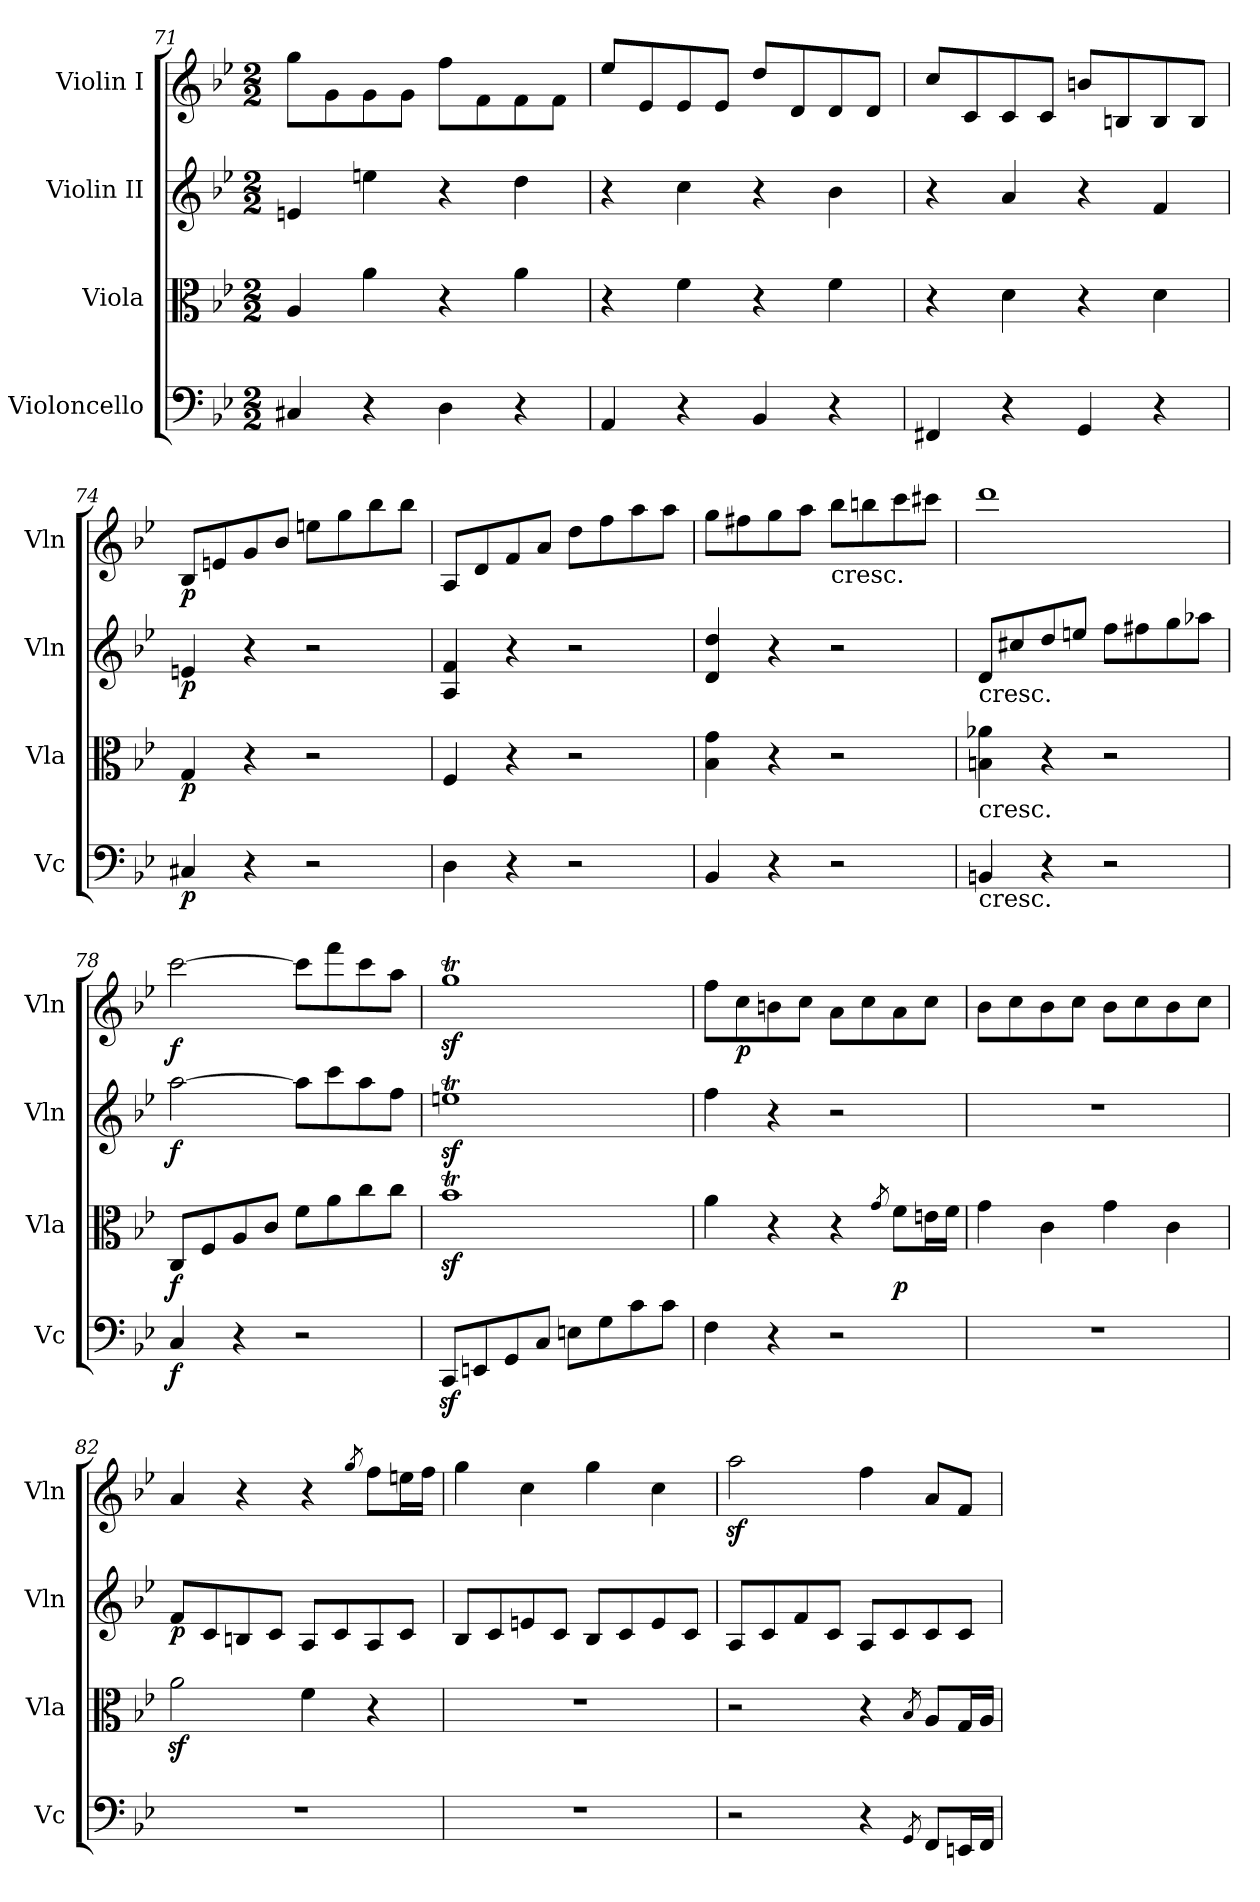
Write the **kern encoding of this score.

**kern	**dynam	**kern	**dynam	**kern	**dynam	**kern	**dynam
*part4	*part4	*part3	*part3	*part2	*part2	*part1	*part1
*staff4	*staff4	*staff3	*staff3	*staff2	*staff2	*staff1	*staff1
*I"Violoncello	*	*I"Viola	*	*I"Violin II	*	*I"Violin I	*
*I'Vc	*	*I'Vla	*	*I'Vln	*	*I'Vln	*
*clefF4	*	*clefC3	*	*clefG2	*	*clefG2	*
*k[b-e-]	*	*k[b-e-]	*	*k[b-e-]	*	*k[b-e-]	*
*B-:	*	*B-:	*	*B-:	*	*B-:	*
*M2/2	*	*M2/2	*	*M2/2	*	*M2/2	*
=71	=71	=71	=71	=71	=71	=71	=71
4C#X/	.	4A/	.	4en/	.	8gg\L	.
.	.	.	.	.	.	8g\	.
4r	.	4a\	.	4een\	.	8g\	.
.	.	.	.	.	.	8g\J	.
4D\	.	4r	.	4r	.	8ff\L	.
.	.	.	.	.	.	8f\	.
4r	.	4a\	.	4dd\	.	8f\	.
.	.	.	.	.	.	8f\J	.
=72	=72	=72	=72	=72	=72	=72	=72
4AA/	.	4r	.	4r	.	8ee-/L	.
.	.	.	.	.	.	8e-/	.
4r	.	4f\	.	4cc\	.	8e-/	.
.	.	.	.	.	.	8e-/J	.
4BB-/	.	4r	.	4r	.	8dd/L	.
.	.	.	.	.	.	8d/	.
4r	.	4f\	.	4b-\	.	8d/	.
.	.	.	.	.	.	8d/J	.
=73	=73	=73	=73	=73	=73	=73	=73
4FF#X/	.	4r	.	4r	.	8cc/L	.
.	.	.	.	.	.	8c/	.
4r	.	4d\	.	4a/	.	8c/	.
.	.	.	.	.	.	8c/J	.
4GG/	.	4r	.	4r	.	8bn/L	.
.	.	.	.	.	.	8Bn/	.
4r	.	4d\	.	4f/	.	8B/	.
.	.	.	.	.	.	8B/J	.
!!LO:PB:g=z
=74	=74	=74	=74	=74	=74	=74	=74
!	!LO:DY:b	!	!LO:DY:b	!	!LO:DY:b	!	!LO:DY:b
4C#X/	p	4G/	p	4en/	p	8B-/L	p
.	.	.	.	.	.	8en/	.
4r	.	4r	.	4r	.	8g/	.
.	.	.	.	.	.	8b-/J	.
2r	.	2r	.	2r	.	8een\L	.
.	.	.	.	.	.	8gg\	.
.	.	.	.	.	.	8bb-\	.
.	.	.	.	.	.	8bb-\J	.
=75	=75	=75	=75	=75	=75	=75	=75
4D\	.	4F/	.	4A/ 4f/	.	8A/L	.
.	.	.	.	.	.	8d/	.
4r	.	4r	.	4r	.	8f/	.
.	.	.	.	.	.	8a/J	.
2r	.	2r	.	2r	.	8dd\L	.
.	.	.	.	.	.	8ff\	.
.	.	.	.	.	.	8aa\	.
.	.	.	.	.	.	8aa\J	.
=76	=76	=76	=76	=76	=76	=76	=76
4BB-/	.	4B-\ 4g\	.	4d/ 4dd/	.	8gg\L	.
.	.	.	.	.	.	8ff#X\	.
4r	.	4r	.	4r	.	8gg\	.
.	.	.	.	.	.	8aa\J	.
!	!	!	!	!	!	!LO:TX:b:t=cresc.	!
2r	.	2r	.	2r	.	8bb-\L	.
.	.	.	.	.	.	8bbn\	.
.	.	.	.	.	.	8ccc\	.
.	.	.	.	.	.	8ccc#X\J	.
!!LO:LB:g=z
=77	=77	=77	=77	=77	=77	=77	=77
!	!	!	!	!LO:TX:b:t=cresc.	!	!	!
!	!	!LO:TX:b:t=cresc.	!	!	!	!	!
!LO:TX:b:t=cresc.	!	!	!	!	!	!	!
4BBn/	.	4Bn\ 4a-X\	.	8d/L	.	1ddd	.
.	.	.	.	8cc#X/	.	.	.
4r	.	4r	.	8dd/	.	.	.
.	.	.	.	8een/J	.	.	.
2r	.	2r	.	8ff\L	.	.	.
.	.	.	.	8ff#X\	.	.	.
.	.	.	.	8gg\	.	.	.
.	.	.	.	8aa-X\J	.	.	.
!!LO:PB:g=z
=78	=78	=78	=78	=78	=78	=78	=78
!	!LO:DY:b	!	!LO:DY:b	!	!LO:DY:b	!	!LO:DY:b
4C/	f	8C/L	f	[2aa\	f	[2ccc\	f
.	.	8F/	.	.	.	.	.
4r	.	8A/	.	.	.	.	.
.	.	8c/J	.	.	.	.	.
2r	.	8f\L	.	8aa\L]	.	8ccc\L]	.
.	.	8a\	.	8ccc\	.	8fff\	.
.	.	8cc\	.	8aa\	.	8ccc\	.
.	.	8cc\J	.	8ff\J	.	8aa\J	.
=79	=79	=79	=79	=79	=79	=79	=79
8CCz</L	.	1b-z<T	.	1eenz<t	.	1ggz<T	.
8EEn/	.	.	.	.	.	.	.
8GG/	.	.	.	.	.	.	.
8C/J	.	.	.	.	.	.	.
8En\L	.	.	.	.	.	.	.
8G\	.	.	.	.	.	.	.
8c\	.	.	.	.	.	.	.
8c\J	.	.	.	.	.	.	.
=80	=80	=80	=80	=80	=80	=80	=80
4F\	.	4a\	.	4ff\	.	8ff\L	.
!	!	!	!	!	!	!	!LO:DY:b
.	.	.	.	.	.	8cc\	p
4r	.	4r	.	4r	.	8bn\	.
.	.	.	.	.	.	8cc\J	.
2r	.	4r	.	2r	.	8a\L	.
.	.	.	.	.	.	8cc\	.
.	.	8qg/	.	.	.	.	.
!	!	!	!LO:DY:b	!	!	!	!
.	.	8f\L	p	.	.	8a\	.
.	.	16en\L	.	.	.	8cc\J	.
.	.	16f\JJ	.	.	.	.	.
!!LO:LB:g=z
=81	=81	=81	=81	=81	=81	=81	=81
1r	.	4g\	.	1r	.	8b-\L	.
.	.	.	.	.	.	8cc\	.
.	.	4c\	.	.	.	8b-\	.
.	.	.	.	.	.	8cc\J	.
.	.	4g\	.	.	.	8b-\L	.
.	.	.	.	.	.	8cc\	.
.	.	4c\	.	.	.	8b-\	.
.	.	.	.	.	.	8cc\J	.
!!LO:PB:g=z
=82	=82	=82	=82	=82	=82	=82	=82
!	!	!	!	!	!LO:DY:b	!	!
1r	.	2az<\	.	8f/L	p	4a/	.
.	.	.	.	8c/	.	.	.
.	.	.	.	8Bn/	.	4r	.
.	.	.	.	8c/J	.	.	.
.	.	4f\	.	8A/L	.	4r	.
.	.	.	.	8c/	.	.	.
.	.	.	.	.	.	8qgg/	.
.	.	4r	.	8A/	.	8ff\L	.
.	.	.	.	8c/J	.	16een\L	.
.	.	.	.	.	.	16ff\JJ	.
=83	=83	=83	=83	=83	=83	=83	=83
1r	.	1r	.	8B-/L	.	4gg\	.
.	.	.	.	8c/	.	.	.
.	.	.	.	8en/	.	4cc\	.
.	.	.	.	8c/J	.	.	.
.	.	.	.	8B-/L	.	4gg\	.
.	.	.	.	8c/	.	.	.
.	.	.	.	8e/	.	4cc\	.
.	.	.	.	8c/J	.	.	.
=84	=84	=84	=84	=84	=84	=84	=84
2r	.	2r	.	8A/L	.	2aaz<\	.
.	.	.	.	8c/	.	.	.
.	.	.	.	8f/	.	.	.
.	.	.	.	8c/J	.	.	.
4r	.	4r	.	8A/L	.	4ff\	.
.	.	.	.	8c/	.	.	.
8qGG/	.	8qB-/	.	.	.	.	.
8FF/L	.	8A/L	.	8c/	.	8a/L	.
16EEn/L	.	16G/L	.	8c/J	.	8f/J	.
16FF/JJ	.	16A/JJ	.	.	.	.	.
=	=	=	=	=	=	=	=
*-	*-	*-	*-	*-	*-	*-	*-
